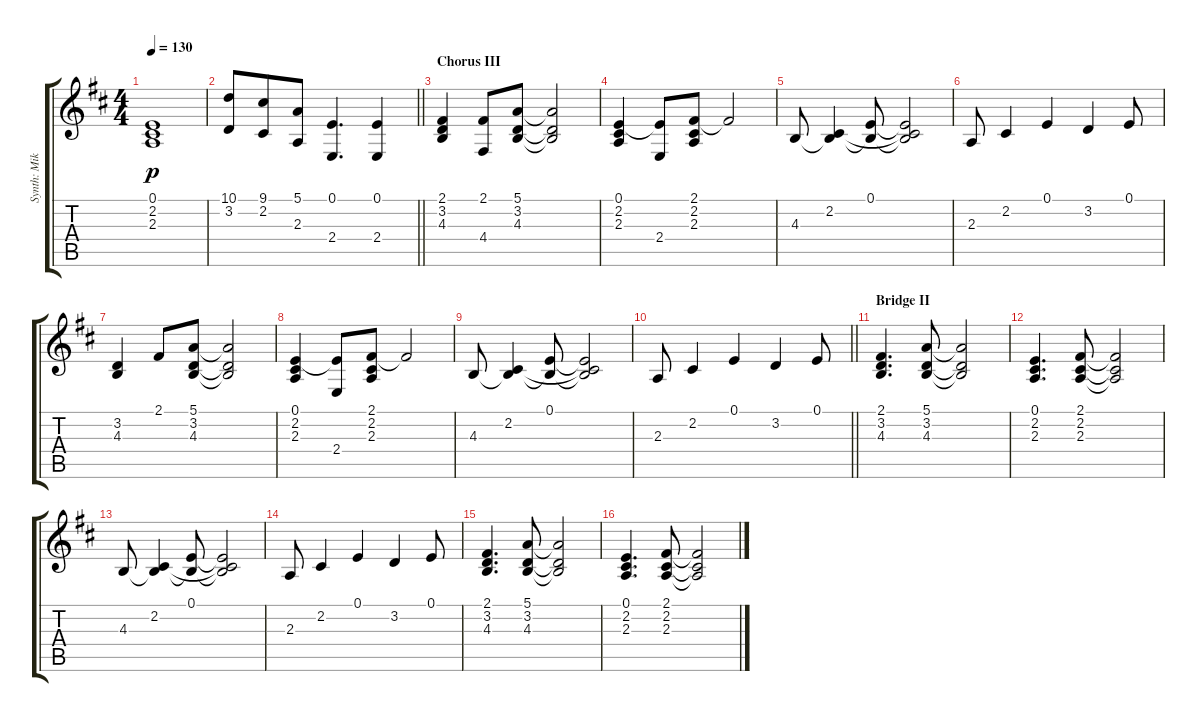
\track ("Synth: Mike" "Synth: Mik") {instrument synthstrings1}
\staff {score tabs}
\tuning (E4 B3 G3 D3 A2 E2) {hide}
\ts (4 4)
\tempo 130
\clef g2
\ks d
(0.1 2.2 2.3).1{dy p} |
\barLineRight lightlight
(10.1 3.2).8 (9.1 2.2).8{beam merge} (5.1 2.3).8 (0.1 2.4).4{d} (0.1 2.4).4 |
\section ("" "Chorus III")
(2.1 3.2 4.3).4 (2.1 4.4).8 (5.1 3.2 4.3).8 (5.1{t} 3.2{t} 4.3{t}).2 |
(0.1 2.2 2.3).4 (0.1{t} 2.4).8 (2.1 2.2 2.3).8 2.1{t}.2 |
4.3.8 (2.2 4.3{t}).4 (0.1 4.3{t}).8 (0.1{t} 2.2{t} 4.3{t}).2 |
2.3.8 2.2.4 0.1.4 3.2.4 0.1.8 |
(3.2 4.3).4 2.1.8 (5.1 3.2 4.3).8 (5.1{t} 3.2{t} 4.3{t}).2 |
(0.1 2.2 2.3).4 (0.1{t} 2.4).8 (2.1 2.2 2.3).8 2.1{t}.2 |
4.3.8 (2.2 4.3{t}).4 (0.1 4.3{t}).8 (0.1{t} 2.2{t} 4.3{t}).2 |
\barLineRight lightlight
2.3.8 2.2.4 0.1.4 3.2.4 0.1.8 |
\section ("" "Bridge II")
(2.1 3.2 4.3).4{d} (5.1 3.2 4.3).8 (5.1{t} 3.2{t} 4.3{t}).2 |
(0.1 2.2 2.3).4{d} (2.1 2.2 2.3).8 (2.1{t} 2.2{t} 2.3{t}).2 |
4.3.8 (2.2 4.3{t}).4 (0.1 4.3{t}).8 (0.1{t} 2.2{t} 4.3{t}).2 |
2.3.8 2.2.4 0.1.4 3.2.4 0.1.8 |
(2.1 3.2 4.3).4{d} (5.1 3.2 4.3).8 (5.1{t} 3.2{t} 4.3{t}).2 |
(0.1 2.2 2.3).4{d} (2.1 2.2 2.3).8 (2.1{t} 2.2{t} 2.3{t}).2
